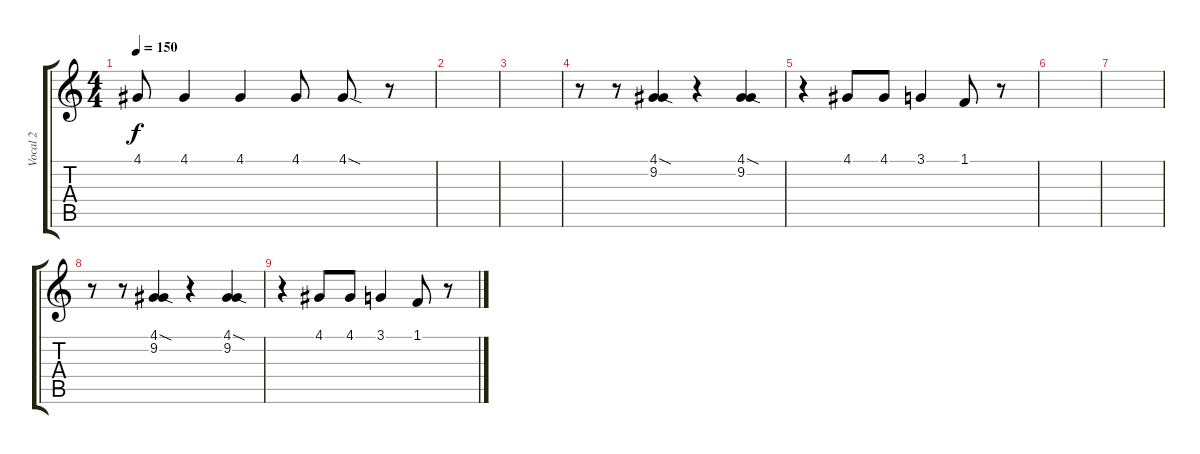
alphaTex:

\track ("Vocal 2" "Vocal 2") {instrument lead1square}
\staff {score tabs}
\tuning (E4 B3 G3 D3 A2 E2) {hide}
\ts (4 4)
\tempo 150
\clef g2
\ks c
4.1{t}.8{dy f} 4.1.4 4.1.4 4.1.8 4.1{sod}.8 r.8 |
|
|
r.8 r.8 (4.1{sod} 9.2).4 r.4 (4.1{sod} 9.2).4 |
r.4 4.1.8 4.1.8 3.1.4 1.1.8 r.8 |
|
|
r.8 r.8 (4.1{sod} 9.2).4 r.4 (4.1{sod} 9.2).4 |
r.4 4.1.8 4.1.8 3.1.4 1.1.8 r.8
